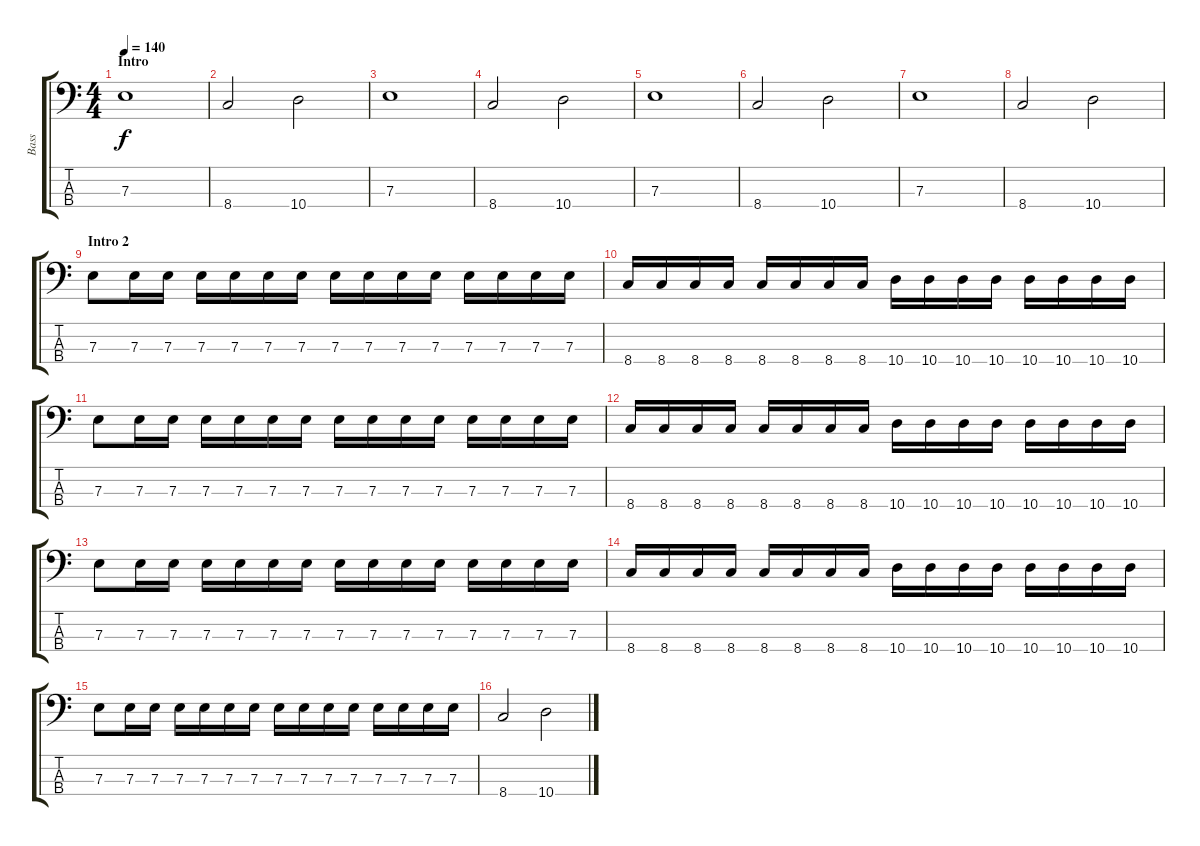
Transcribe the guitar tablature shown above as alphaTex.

\track ("Bass" "Bass") {instrument electricbassfinger}
\staff {score tabs}
\tuning (G2 D2 A1 E1) {hide}
\ts (4 4)
\section ("" "Intro")
\tempo 140
\clef f4
\ks c
7.3.1{dy f instrument electricbassfinger} |
8.4.2 10.4.2 |
7.3.1 |
8.4.2 10.4.2 |
7.3.1 |
8.4.2 10.4.2 |
7.3.1 |
8.4.2 10.4.2 |
\section ("" "Intro 2")
7.3.8 7.3.16 7.3.16 7.3.16 7.3.16 7.3.16 7.3.16 7.3.16 7.3.16 7.3.16 7.3.16 7.3.16 7.3.16 7.3.16 7.3.16 |
8.4.16 8.4.16 8.4.16 8.4.16 8.4.16 8.4.16 8.4.16 8.4.16 10.4.16 10.4.16 10.4.16 10.4.16 10.4.16 10.4.16 10.4.16 10.4.16 |
7.3.8 7.3.16 7.3.16 7.3.16 7.3.16 7.3.16 7.3.16 7.3.16 7.3.16 7.3.16 7.3.16 7.3.16 7.3.16 7.3.16 7.3.16 |
8.4.16 8.4.16 8.4.16 8.4.16 8.4.16 8.4.16 8.4.16 8.4.16 10.4.16 10.4.16 10.4.16 10.4.16 10.4.16 10.4.16 10.4.16 10.4.16 |
7.3.8 7.3.16 7.3.16 7.3.16 7.3.16 7.3.16 7.3.16 7.3.16 7.3.16 7.3.16 7.3.16 7.3.16 7.3.16 7.3.16 7.3.16 |
8.4.16 8.4.16 8.4.16 8.4.16 8.4.16 8.4.16 8.4.16 8.4.16 10.4.16 10.4.16 10.4.16 10.4.16 10.4.16 10.4.16 10.4.16 10.4.16 |
7.3.8 7.3.16 7.3.16 7.3.16 7.3.16 7.3.16 7.3.16 7.3.16 7.3.16 7.3.16 7.3.16 7.3.16 7.3.16 7.3.16 7.3.16 |
8.4.2 10.4.2
